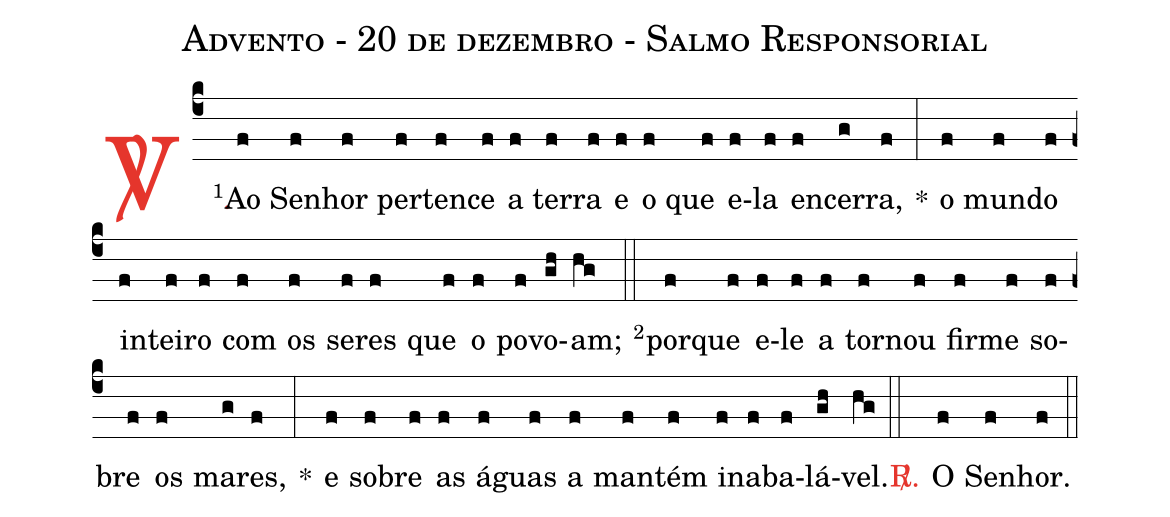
name: Advento - 20 de dezembro - Salmo Responsorial;
%%
(c4)

<c><sp>V/</sp>.</c>() <v>\VSup{1}</v>Ao(f) Se(f)nhor(f) per(f)ten(f)ce(f) a(f) ter(f)ra(f) e(f) o(f) que(f) e(f)la(f) en(f)cer(g)ra,(f) *(:)
o(f) mun(f)do(f) in(f)tei(f)ro(f) com(f) os(f) se(f)res(f) que(f) o(f) po(f)vo(gh)am;(hg)

(::)

<v>\VSup{2}</v>por(f)que(f) e(f)le(f) a(f) tor(f)nou(f) fir(f)me(f) so(f)bre(f) os(f) ma(g)res,(f) *(:)
e(f) so(f)bre(f) as(f) á(f)guas(f) a(f) man(f)tém(f) i(f)na(f)ba(f)lá(gh)vel.(hg)

(::)

<c><sp>R/</sp>.</c>() O(f) Se(f)nhor.(f)

(::)
